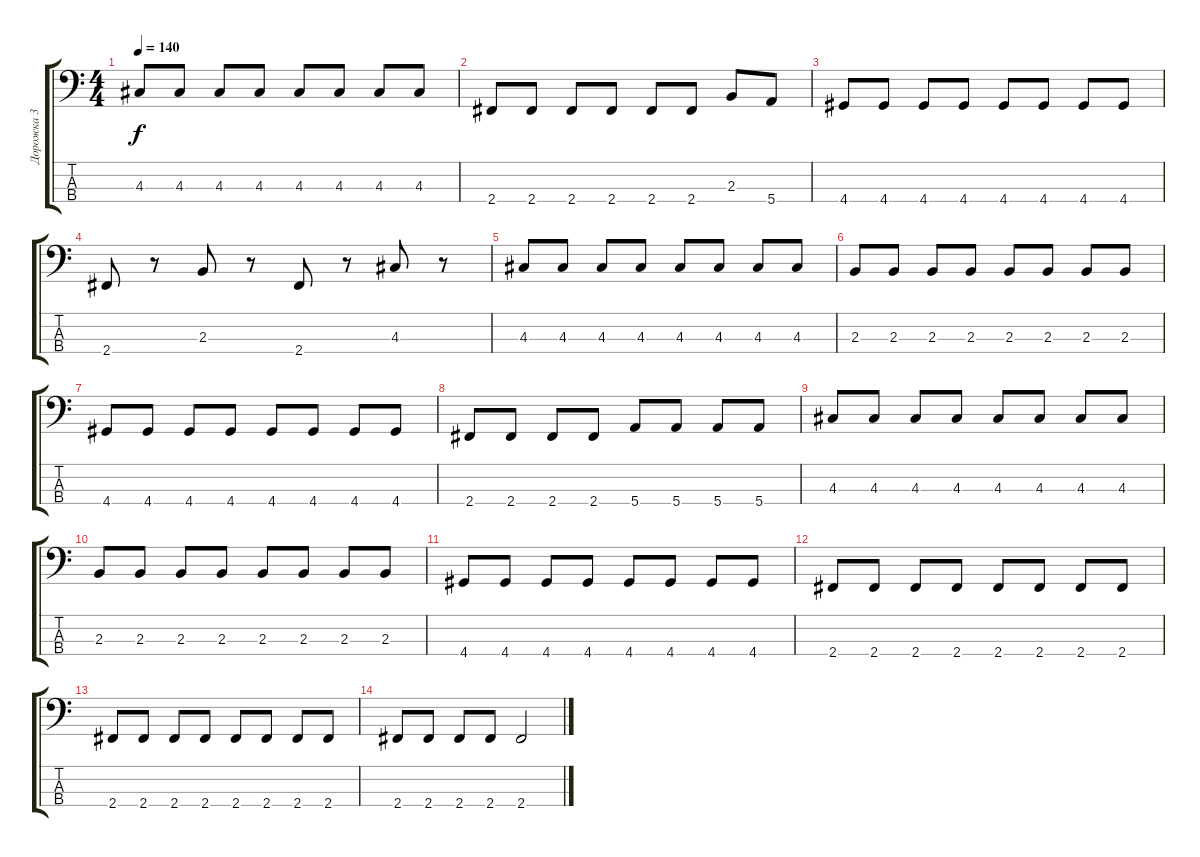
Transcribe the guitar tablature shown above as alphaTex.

\track ("Дорожка 3" "Дорожка 3") {instrument electricbassfinger}
\staff {score tabs}
\tuning (G2 D2 A1 E1) {hide}
\ts (4 4)
\tempo 140
\clef f4
\ks c
4.3.8{dy f} 4.3.8 4.3.8 4.3.8 4.3.8 4.3.8 4.3.8 4.3.8 |
2.4.8 2.4.8 2.4.8 2.4.8 2.4.8 2.4.8 2.3.8 5.4.8 |
4.4.8 4.4.8 4.4.8 4.4.8 4.4.8 4.4.8 4.4.8 4.4.8 |
2.4.8 r.8 2.3.8 r.8 2.4.8 r.8 4.3.8 r.8 |
4.3.8 4.3.8 4.3.8 4.3.8 4.3.8 4.3.8 4.3.8 4.3.8 |
2.3.8 2.3.8 2.3.8 2.3.8 2.3.8 2.3.8 2.3.8 2.3.8 |
4.4.8 4.4.8 4.4.8 4.4.8 4.4.8 4.4.8 4.4.8 4.4.8 |
2.4.8 2.4.8 2.4.8 2.4.8 5.4.8 5.4.8 5.4.8 5.4.8 |
4.3.8 4.3.8 4.3.8 4.3.8 4.3.8 4.3.8 4.3.8 4.3.8 |
2.3.8 2.3.8 2.3.8 2.3.8 2.3.8 2.3.8 2.3.8 2.3.8 |
4.4.8 4.4.8 4.4.8 4.4.8 4.4.8 4.4.8 4.4.8 4.4.8 |
2.4.8 2.4.8 2.4.8 2.4.8 2.4.8 2.4.8 2.4.8 2.4.8 |
2.4.8 2.4.8 2.4.8 2.4.8 2.4.8 2.4.8 2.4.8 2.4.8 |
2.4.8 2.4.8 2.4.8 2.4.8 2.4.2
